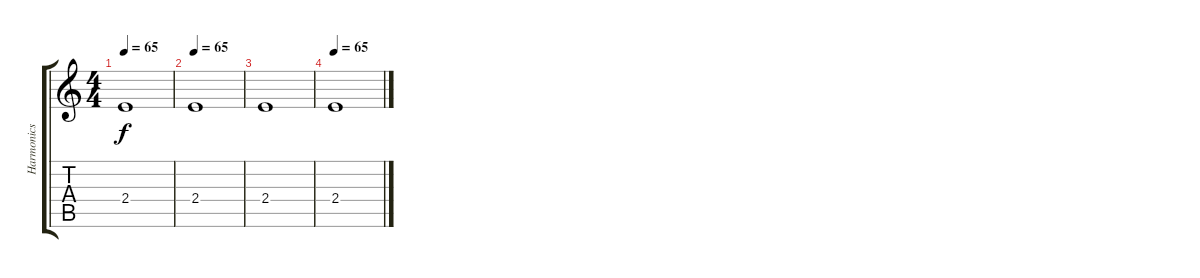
\track ("Harmonics" "Harmonics") {instrument guitarharmonics}
\staff {score tabs}
\tuning (E4 B3 G3 D3 A2 E2) {hide}
\ts (4 4)
\tempo 65
\clef g2
\ks c
2.4.1{dy f} |
\tempo 65
2.4.1{instrument guitarharmonics} |
2.4.1 |
\tempo 65
2.4.1{instrument guitarharmonics}
